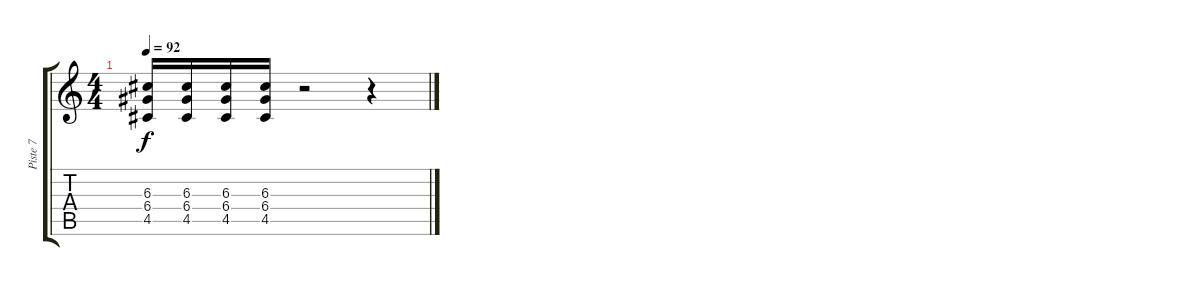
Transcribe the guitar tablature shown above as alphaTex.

\track ("Piste 7" "Piste 7") {instrument distortionguitar}
\staff {score tabs}
\tuning (E4 B3 G3 D3 A2 E2) {hide}
\ts (4 4)
\tempo 92
\clef g2
\ks c
(6.3 6.4 4.5).16{dy f} (6.3 6.4 4.5).16 (6.3 6.4 4.5).16 (6.3 6.4 4.5).16 r.2 r.4
